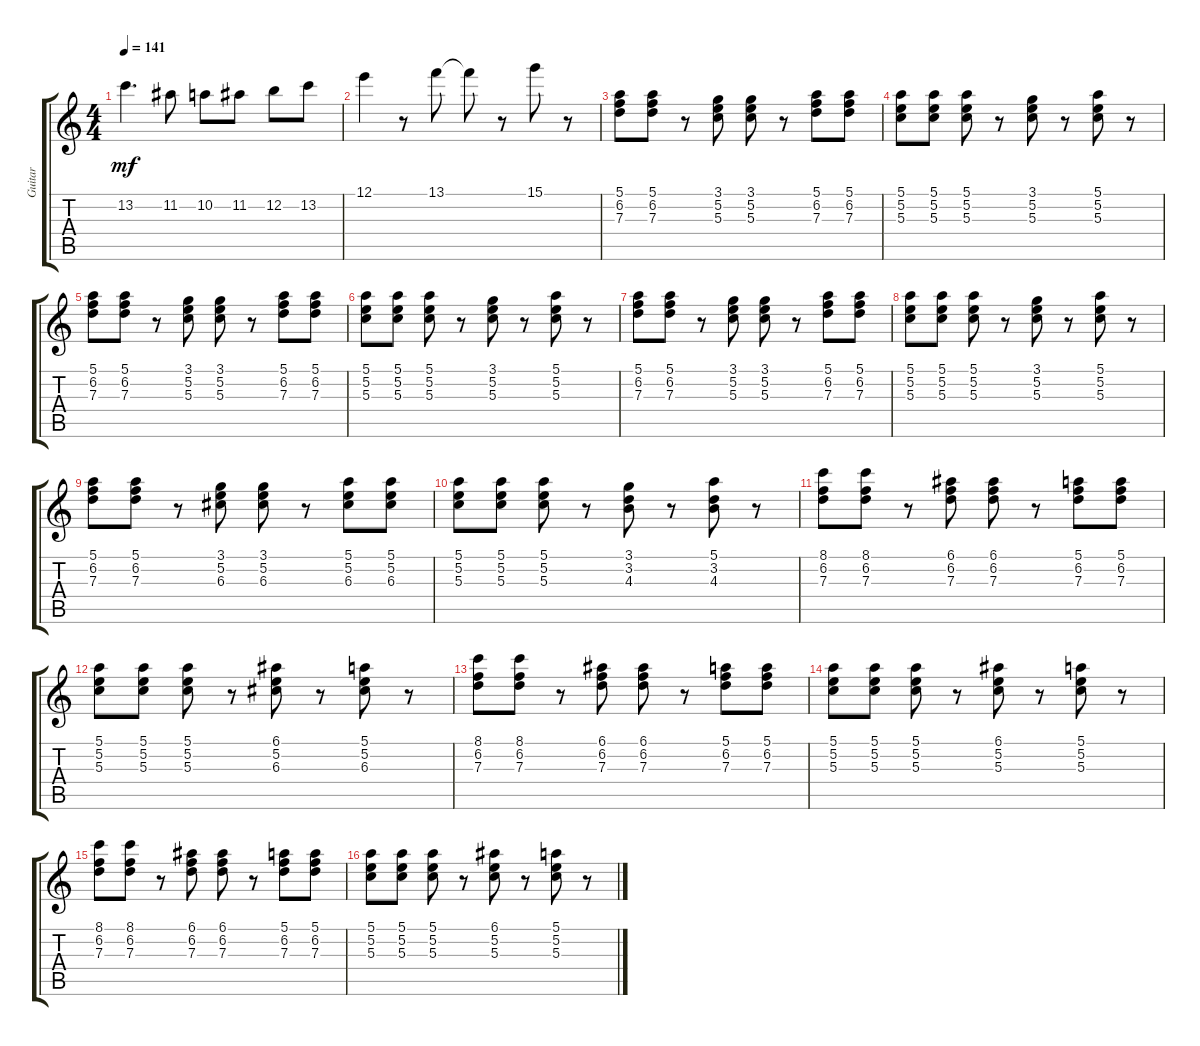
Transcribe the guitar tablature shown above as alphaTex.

\track ("Guitar" "Guitar") {instrument electricguitarclean}
\staff {score tabs}
\tuning (E4 B3 G3 D3 A2 E2) {hide}
\ts (4 4)
\tempo 141
\clef g2
\ks c
13.2.4{d dy mf} 11.2.8 10.2.8 11.2.8 12.2.8 13.2.8 |
12.1.4 r.8 13.1.8 13.1{t}.8 r.8 15.1.8 r.8 |
(5.1 6.2 7.3).8 (5.1 6.2 7.3).8 r.8 (3.1 5.2 5.3).8 (3.1 5.2 5.3).8 r.8 (5.1 6.2 7.3).8 (5.1 6.2 7.3).8 |
(5.1 5.2 5.3).8 (5.1 5.2 5.3).8 (5.1 5.2 5.3).8 r.8 (3.1 5.2 5.3).8 r.8 (5.1 5.2 5.3).8 r.8 |
(5.1 6.2 7.3).8 (5.1 6.2 7.3).8 r.8 (3.1 5.2 5.3).8 (3.1 5.2 5.3).8 r.8 (5.1 6.2 7.3).8 (5.1 6.2 7.3).8 |
(5.1 5.2 5.3).8 (5.1 5.2 5.3).8 (5.1 5.2 5.3).8 r.8 (3.1 5.2 5.3).8 r.8 (5.1 5.2 5.3).8 r.8 |
(5.1 6.2 7.3).8 (5.1 6.2 7.3).8 r.8 (3.1 5.2 5.3).8 (3.1 5.2 5.3).8 r.8 (5.1 6.2 7.3).8 (5.1 6.2 7.3).8 |
(5.1 5.2 5.3).8 (5.1 5.2 5.3).8 (5.1 5.2 5.3).8 r.8 (3.1 5.2 5.3).8 r.8 (5.1 5.2 5.3).8 r.8 |
(5.1 6.2 7.3).8 (5.1 6.2 7.3).8 r.8 (3.1 5.2 6.3).8 (3.1 5.2 6.3).8 r.8 (5.1 5.2 6.3).8 (5.1 5.2 6.3).8 |
(5.1 5.2 5.3).8 (5.1 5.2 5.3).8 (5.1 5.2 5.3).8 r.8 (3.1 3.2 4.3).8 r.8 (5.1 3.2 4.3).8 r.8 |
(8.1 6.2 7.3).8 (8.1 6.2 7.3).8 r.8 (6.1 6.2 7.3).8 (6.1 6.2 7.3).8 r.8 (5.1 6.2 7.3).8 (5.1 6.2 7.3).8 |
(5.1 5.2 5.3).8 (5.1 5.2 5.3).8 (5.1 5.2 5.3).8 r.8 (6.1 5.2 6.3).8 r.8 (5.1 5.2 6.3).8 r.8 |
(8.1 6.2 7.3).8 (8.1 6.2 7.3).8 r.8 (6.1 6.2 7.3).8 (6.1 6.2 7.3).8 r.8 (5.1 6.2 7.3).8 (5.1 6.2 7.3).8 |
(5.1 5.2 5.3).8 (5.1 5.2 5.3).8 (5.1 5.2 5.3).8 r.8 (6.1 5.2 5.3).8 r.8 (5.1 5.2 5.3).8 r.8 |
(8.1 6.2 7.3).8 (8.1 6.2 7.3).8 r.8 (6.1 6.2 7.3).8 (6.1 6.2 7.3).8 r.8 (5.1 6.2 7.3).8 (5.1 6.2 7.3).8 |
(5.1 5.2 5.3).8 (5.1 5.2 5.3).8 (5.1 5.2 5.3).8 r.8 (6.1 5.2 5.3).8 r.8 (5.1 5.2 5.3).8 r.8
